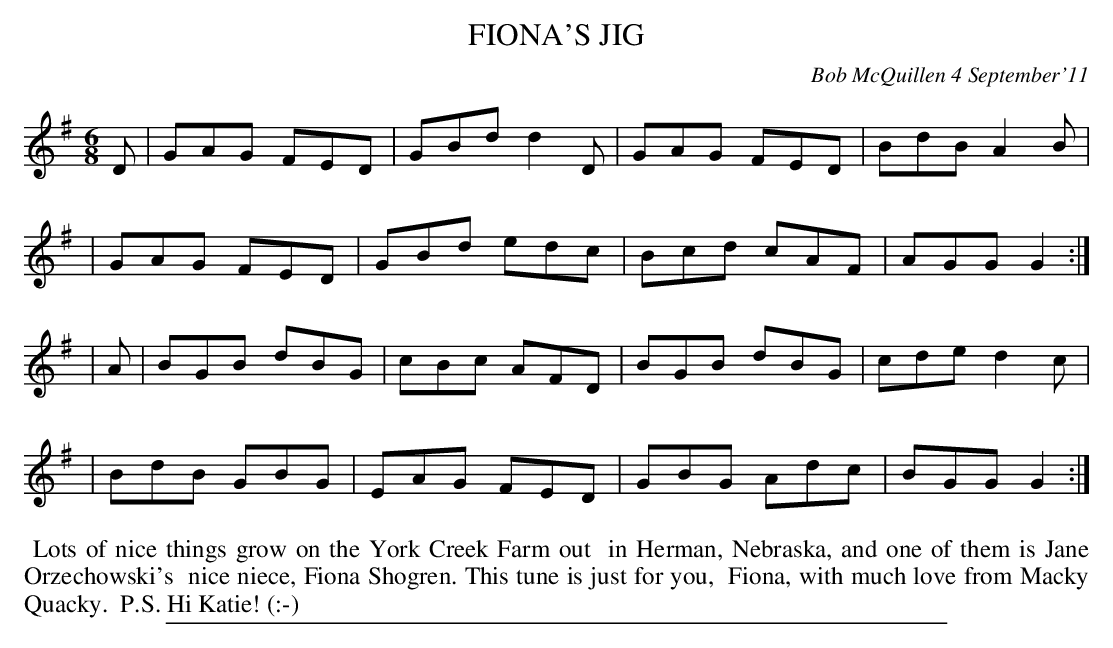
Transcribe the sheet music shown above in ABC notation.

X:1
T: FIONA'S JIG
C: Bob McQuillen 4 September'11
M: 6/8
L: 1/8
K: G
D \
| GAG FED | GBd d2D | GAG FED | BdB A2B |
| GAG FED | GBd edc | Bcd cAF | AGG G2 :|
| A \
| BGB dBG | cBc AFD | BGB dBG | cde d2c |
| BdB GBG | EAG FED | GBG Adc | BGG G2 :|
